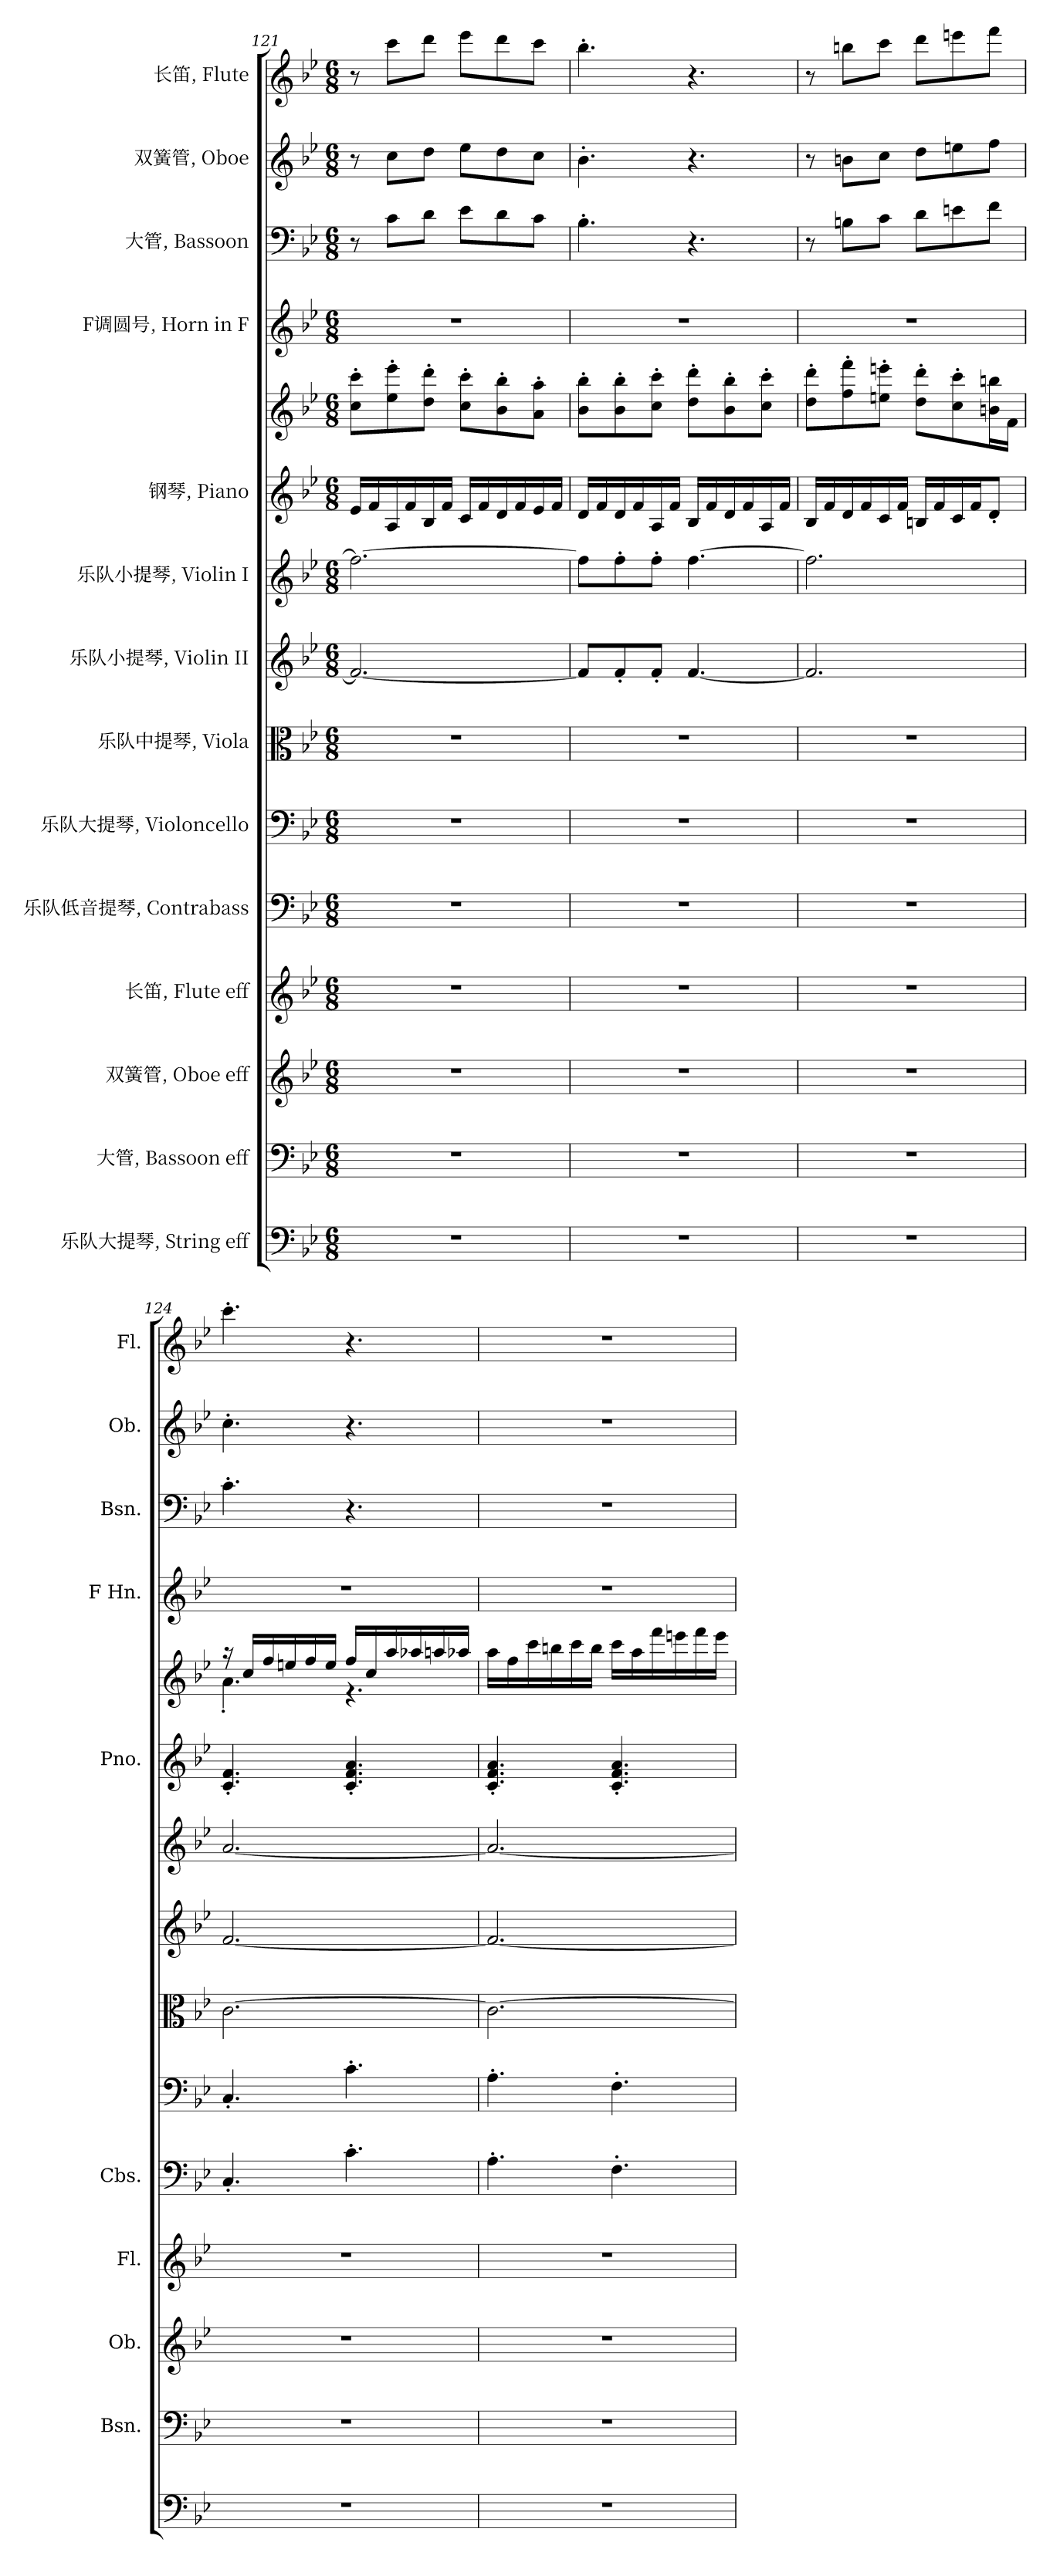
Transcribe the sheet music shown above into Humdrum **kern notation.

**kern	**kern	**kern	**kern	**kern	**kern	**kern	**kern	**kern	**kern	**kern	**kern	**kern	**kern	**kern
*part14	*part13	*part12	*part11	*part10	*part9	*part8	*part7	*part6	*part5	*part5	*part4	*part3	*part2	*part1
*staff15	*staff14	*staff13	*staff12	*staff11	*staff10	*staff9	*staff8	*staff7	*staff6	*staff5	*staff4	*staff3	*staff2	*staff1
*I"乐队大提琴, String eff	*I"大管, Bassoon eff	*I"双簧管, Oboe eff	*I"长笛, Flute eff	*I"乐队低音提琴, Contrabass	*I"乐队大提琴, Violoncello	*I"乐队中提琴, Viola	*I"乐队小提琴, Violin II	*I"乐队小提琴, Violin I	*I"钢琴, Piano	*	*I"F调圆号, Horn in F	*I"大管, Bassoon	*I"双簧管, Oboe	*I"长笛, Flute
*	*I'Bsn.	*I'Ob.	*I'Fl.	*I'Cbs.	*	*	*	*	*I'Pno.	*	*I'F Hn.	*I'Bsn.	*I'Ob.	*I'Fl.
*clefF4	*clefF4	*clefG2	*clefG2	*clefF4	*clefF4	*clefC3	*clefG2	*clefG2	*clefG2	*clefG2	*clefG2	*clefF4	*clefG2	*clefG2
*	*	*	*	*ITrd7c12	*	*	*	*	*	*	*ITrd4c7	*	*	*
*k[b-e-]	*k[b-e-]	*k[b-e-]	*k[b-e-]	*k[b-e-]	*k[b-e-]	*k[b-e-]	*k[b-e-]	*k[b-e-]	*k[b-e-]	*k[b-e-]	*k[b-e-a-]	*k[b-e-]	*k[b-e-]	*k[b-e-]
*M6/8	*M6/8	*M6/8	*M6/8	*M6/8	*M6/8	*M6/8	*M6/8	*M6/8	*M6/8	*M6/8	*M6/8	*M6/8	*M6/8	*M6/8
=121	=121	=121	=121	=121	=121	=121	=121	=121	=121	=121	=121	=121	=121	=121
2.r	2.r	2.r	2.r	2.r	2.r	2.r	2.f/_	2.ff\_	16e-/LL	8cc\' 8ccc\'L	2.r	8r	8r	8r
.	.	.	.	.	.	.	.	.	16f/	.	.	.	.	.
.	.	.	.	.	.	.	.	.	16A/	8ee-\' 8eee-\'	.	8c\L	8cc\L	8ccc\L
.	.	.	.	.	.	.	.	.	16f/	.	.	.	.	.
.	.	.	.	.	.	.	.	.	16B-/	8dd\' 8ddd\'J	.	8d\J	8dd\J	8ddd\J
.	.	.	.	.	.	.	.	.	16f/JJ	.	.	.	.	.
.	.	.	.	.	.	.	.	.	16c/LL	8cc\' 8ccc\'L	.	8e-\L	8ee-\L	8eee-\L
.	.	.	.	.	.	.	.	.	16f/	.	.	.	.	.
.	.	.	.	.	.	.	.	.	16d/	8b-\' 8bb-\'	.	8d\	8dd\	8ddd\
.	.	.	.	.	.	.	.	.	16f/	.	.	.	.	.
.	.	.	.	.	.	.	.	.	16e-/	8a\' 8aa\'J	.	8c\J	8cc\J	8ccc\J
.	.	.	.	.	.	.	.	.	16f/JJ	.	.	.	.	.
!!LO:PB:g=z
=122	=122	=122	=122	=122	=122	=122	=122	=122	=122	=122	=122	=122	=122	=122
2.r	2.r	2.r	2.r	2.r	2.r	2.r	8f/L]	8ff\L]	16d/LL	8b-\' 8bb-\'L	2.r	4.B-'\	4.b-'\	4.bb-'\
.	.	.	.	.	.	.	.	.	16f/	.	.	.	.	.
.	.	.	.	.	.	.	8f'/	8ff'\	16d/	8b-\' 8bb-\'	.	.	.	.
.	.	.	.	.	.	.	.	.	16f/	.	.	.	.	.
.	.	.	.	.	.	.	8f'/J	8ff'\J	16A/	8cc\' 8ccc\'J	.	.	.	.
.	.	.	.	.	.	.	.	.	16f/JJ	.	.	.	.	.
.	.	.	.	.	.	.	[4.f/	[4.ff\	16B-/LL	8dd\' 8ddd\'L	.	4.r	4.r	4.r
.	.	.	.	.	.	.	.	.	16f/	.	.	.	.	.
.	.	.	.	.	.	.	.	.	16d/	8b-\' 8bb-\'	.	.	.	.
.	.	.	.	.	.	.	.	.	16f/	.	.	.	.	.
.	.	.	.	.	.	.	.	.	16A/	8cc\' 8ccc\'J	.	.	.	.
.	.	.	.	.	.	.	.	.	16f/JJ	.	.	.	.	.
=123	=123	=123	=123	=123	=123	=123	=123	=123	=123	=123	=123	=123	=123	=123
2.r	2.r	2.r	2.r	2.r	2.r	2.r	2.f/]	2.ff\]	16B-/LL	8dd\' 8ddd\'L	2.r	8r	8r	8r
.	.	.	.	.	.	.	.	.	16f/	.	.	.	.	.
.	.	.	.	.	.	.	.	.	16d/	8ff\' 8fff\'	.	8Bn\L	8bn\L	8bbn\L
.	.	.	.	.	.	.	.	.	16f/	.	.	.	.	.
.	.	.	.	.	.	.	.	.	16c/	8een\' 8eeen\'J	.	8c\J	8cc\J	8ccc\J
.	.	.	.	.	.	.	.	.	16f/JJ	.	.	.	.	.
.	.	.	.	.	.	.	.	.	16Bn/LL	8dd\' 8ddd\'L	.	8d\L	8dd\L	8ddd\L
.	.	.	.	.	.	.	.	.	16f/	.	.	.	.	.
.	.	.	.	.	.	.	.	.	16c/	8cc\' 8ccc\'	.	8en\	8een\	8eeen\
.	.	.	.	.	.	.	.	.	16f/J	.	.	.	.	.
.	.	.	.	.	.	.	.	.	8d'/J	16bn\ 16bbn\L	.	8f\J	8ff\J	8fff\J
.	.	.	.	.	.	.	.	.	.	16f\JJ	.	.	.	.
=124	=124	=124	=124	=124	=124	=124	=124	=124	=124	=124	=124	=124	=124	=124
*	*	*	*	*	*	*	*	*	*	*^	*	*	*	*
2.r	2.r	2.r	2.r	4.CC'/	4.C'/	[2.c\	[2.f/	[2.a/	4.c/' 4.f/'	16r	4.a'\	2.r	4.c'\	4.cc'\	4.ccc'\
.	.	.	.	.	.	.	.	.	.	16cc/LL	.	.	.	.	.
.	.	.	.	.	.	.	.	.	.	16ff/	.	.	.	.	.
.	.	.	.	.	.	.	.	.	.	16een/	.	.	.	.	.
.	.	.	.	.	.	.	.	.	.	16ff/	.	.	.	.	.
.	.	.	.	.	.	.	.	.	.	16ee/JJ	.	.	.	.	.
.	.	.	.	4.C'\	4.c'\	.	.	.	4.c/' 4.f/' 4.a/'	16ff/LL	4.r	.	4.r	4.r	4.r
.	.	.	.	.	.	.	.	.	.	16cc/	.	.	.	.	.
.	.	.	.	.	.	.	.	.	.	16aa/	.	.	.	.	.
.	.	.	.	.	.	.	.	.	.	16aa-X/	.	.	.	.	.
.	.	.	.	.	.	.	.	.	.	16aan/	.	.	.	.	.
.	.	.	.	.	.	.	.	.	.	16aa-X/JJ	.	.	.	.	.
*	*	*	*	*	*	*	*	*	*	*v	*v	*	*	*	*
!!LO:PB:g=z
=125	=125	=125	=125	=125	=125	=125	=125	=125	=125	=125	=125	=125	=125	=125
2.r	2.r	2.r	2.r	4.AA'\	4.A'\	2.c\_	2.f/_	2.a/_	4.c/' 4.f/' 4.a/'	16aa\LL	2.r	2.r	2.r	2.r
.	.	.	.	.	.	.	.	.	.	16ff\	.	.	.	.
.	.	.	.	.	.	.	.	.	.	16ccc\	.	.	.	.
.	.	.	.	.	.	.	.	.	.	16bbn\	.	.	.	.
.	.	.	.	.	.	.	.	.	.	16ccc\	.	.	.	.
.	.	.	.	.	.	.	.	.	.	16bb\JJ	.	.	.	.
.	.	.	.	4.FF'\	4.F'\	.	.	.	4.c/' 4.f/' 4.a/'	16ccc\LL	.	.	.	.
.	.	.	.	.	.	.	.	.	.	16aa\	.	.	.	.
.	.	.	.	.	.	.	.	.	.	16fff\	.	.	.	.
.	.	.	.	.	.	.	.	.	.	16eeen\	.	.	.	.
.	.	.	.	.	.	.	.	.	.	16fff\	.	.	.	.
.	.	.	.	.	.	.	.	.	.	16eee\JJ	.	.	.	.
=	=	=	=	=	=	=	=	=	=	=	=	=	=	=
*-	*-	*-	*-	*-	*-	*-	*-	*-	*-	*-	*-	*-	*-	*-
